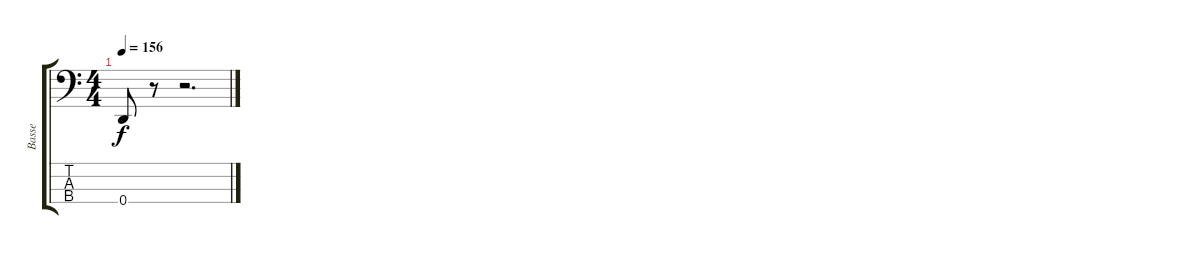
\track ("Basse" "Basse") {instrument electricbassfinger}
\staff {score tabs}
\tuning (F2 C2 G1 D1) {hide}
\ts (4 4)
\tempo 156
\clef f4
\ks c
0.4.8{dy f} r.8 r.2{d}
